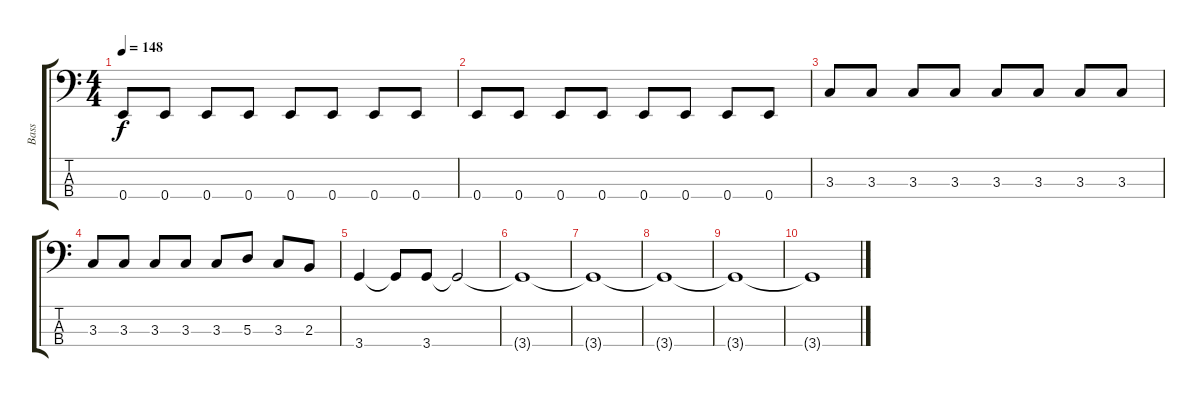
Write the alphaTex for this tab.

\track ("Bass" "Bass") {instrument electricbassfinger}
\staff {score tabs}
\tuning (G2 D2 A1 E1) {hide}
\ts (4 4)
\tempo 148
\clef f4
\ks c
0.4.8{dy f} 0.4.8 0.4.8 0.4.8 0.4.8 0.4.8 0.4.8 0.4.8 |
0.4.8 0.4.8 0.4.8 0.4.8 0.4.8 0.4.8 0.4.8 0.4.8 |
3.3.8 3.3.8 3.3.8 3.3.8 3.3.8 3.3.8 3.3.8 3.3.8 |
3.3.8 3.3.8 3.3.8 3.3.8 3.3.8 5.3.8 3.3.8 2.3.8 |
3.4.4 3.4{t}.8 3.4.8 3.4{t}.2 |
3.4{t}.1 |
3.4{t}.1 |
3.4{t}.1 |
3.4{t}.1 |
3.4{t}.1
